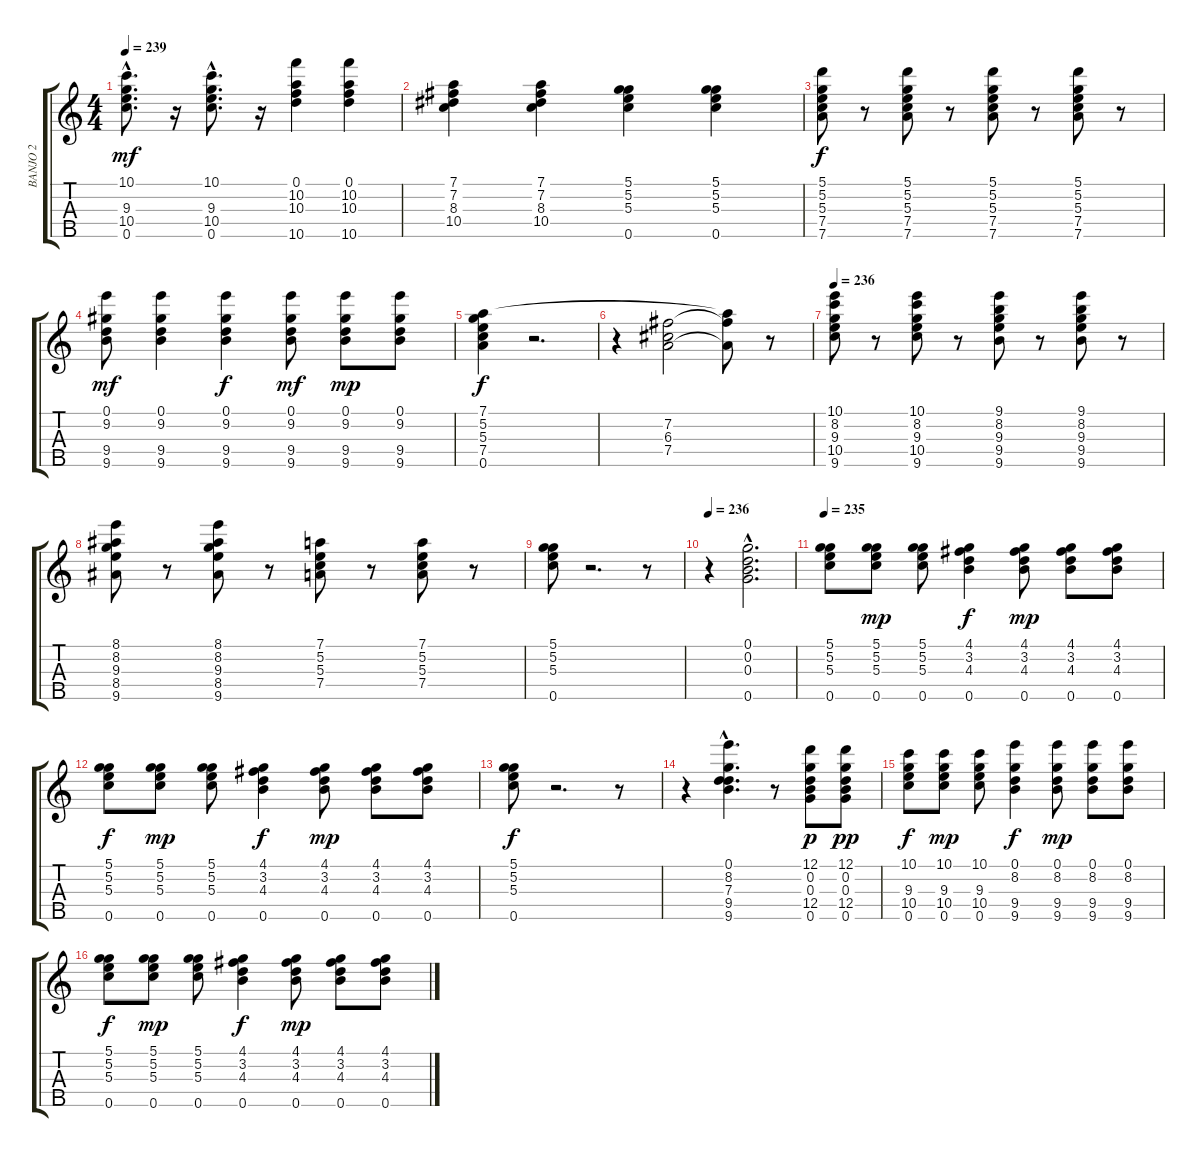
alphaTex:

\track ("BANJO 2" "BANJO 2") {instrument banjo}
\staff {score tabs}
\tuning (D4 B3 G3 D3 G4) {hide}
\displaytranspose 12
\ts (4 4)
\tempo 239
\clef g2
\ks c
(10.1{hac} 9.3{hac} 10.4{hac} 0.5{hac}).8{d dy mf} r.16 (10.1{hac} 9.3{hac} 10.4{hac} 0.5{hac}).8{d} r.16 (0.1 10.2 10.3 10.5).4 (0.1 10.2 10.3 10.5).4 |
(7.1 7.2 8.3 10.4).4 (7.1 7.2 8.3 10.4).4 (5.1 5.2 5.3 0.5).4 (5.1 5.2 5.3 0.5).4 |
(5.1 5.2 5.3 7.4 7.5).8{dy f} r.8 (5.1 5.2 5.3 7.4 7.5).8 r.8 (5.1 5.2 5.3 7.4 7.5).8 r.8 (5.1 5.2 5.3 7.4 7.5).8 r.8 |
(0.1 9.2 9.4 9.5).8{dy mf} (0.1 9.2 9.4 9.5).4 (0.1 9.2 9.4 9.5).4{dy f} (0.1 9.2 9.4 9.5).8{dy mf} (0.1 9.2 9.4 9.5).8{dy mp} (0.1 9.2 9.4 9.5).8 |
(7.1 5.2 5.3 7.4 0.5).4{dy f} r.2{d} |
r.4 (7.2 6.3 7.4).2 (7.1{t} 7.2{t} 7.4{t}).8 r.8 |
\tempo 236
(10.1 8.2 9.3 10.4 9.5).8 r.8 (10.1 8.2 9.3 10.4 9.5).8 r.8 (9.1 8.2 9.3 9.4 9.5).8 r.8 (9.1 8.2 9.3 9.4 9.5).8 r.8 |
(8.1 8.2 9.3 8.4 9.5).8 r.8 (8.1 8.2 9.3 8.4 9.5).8 r.8 (7.1 5.2 5.3 7.4).8 r.8 (7.1 5.2 5.3 7.4).8 r.8 |
(5.1 5.2 5.3 0.5).8 r.2{d} r.8 |
\tempo 236
r.4 (0.1{hac} 0.2{hac} 0.3 0.5{hac}).2{d} |
\tempo 235
(5.1 5.2 5.3 0.5).8 (5.1 5.2 5.3 0.5).8{dy mp} (5.1 5.2 5.3 0.5).8 (4.1 3.2 4.3 0.5).4{dy f} (4.1 3.2 4.3 0.5).8{dy mp} (4.1 3.2 4.3 0.5).8 (4.1 3.2 4.3 0.5).8 |
(5.1 5.2 5.3 0.5).8{dy f} (5.1 5.2 5.3 0.5).8{dy mp} (5.1 5.2 5.3 0.5).8 (4.1 3.2 4.3 0.5).4{dy f} (4.1 3.2 4.3 0.5).8{dy mp} (4.1 3.2 4.3 0.5).8 (4.1 3.2 4.3 0.5).8 |
(5.1 5.2 5.3 0.5).8{dy f} r.2{d} r.8 |
r.4 (0.1{hac} 8.2{hac} 7.3{hac} 9.4{hac} 9.5{hac}).4{d} r.8 (12.1 0.2 0.3 12.4 0.5).8{dy p} (12.1 0.2 0.3 12.4 0.5).8{dy pp} |
(10.1 9.3 10.4 0.5).8{dy f} (10.1 9.3 10.4 0.5).8{dy mp} (10.1 9.3 10.4 0.5).8 (0.1 8.2 9.4 9.5).4{dy f} (0.1 8.2 9.4 9.5).8{dy mp} (0.1 8.2 9.4 9.5).8 (0.1 8.2 9.4 9.5).8 |
(5.1 5.2 5.3 0.5).8{dy f} (5.1 5.2 5.3 0.5).8{dy mp} (5.1 5.2 5.3 0.5).8 (4.1 3.2 4.3 0.5).4{dy f} (4.1 3.2 4.3 0.5).8{dy mp} (4.1 3.2 4.3 0.5).8 (4.1 3.2 4.3 0.5).8
